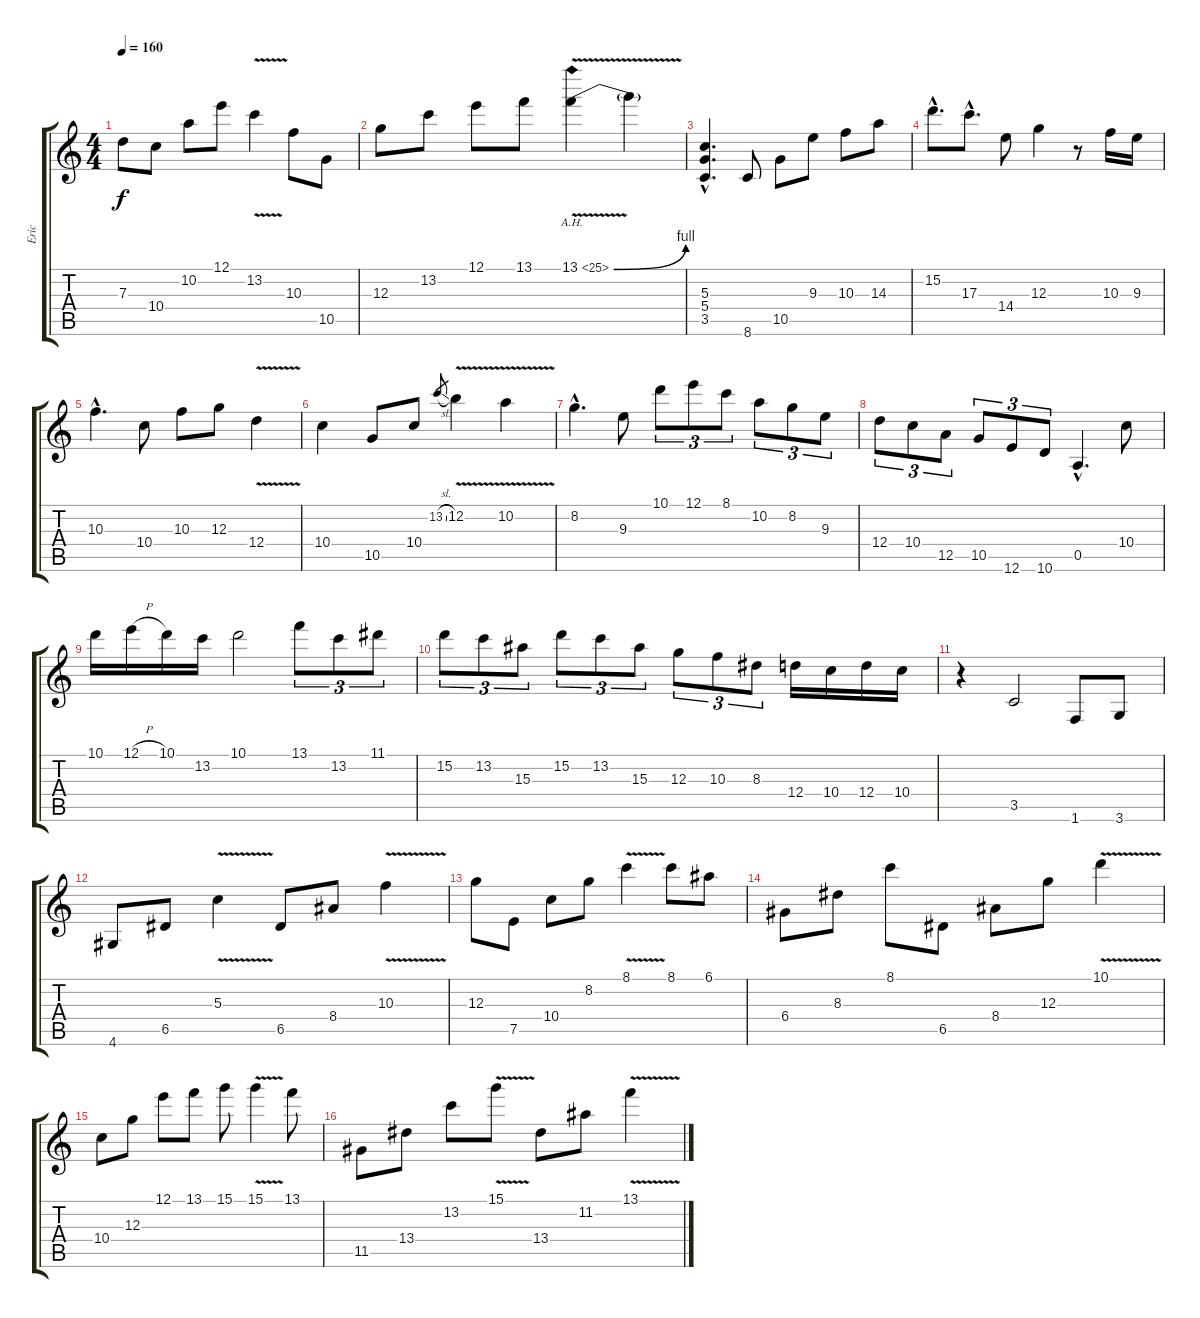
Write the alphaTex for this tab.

\track ("Eric " "Eric ") {instrument distortionguitar}
\staff {score tabs}
\tuning (E4 B3 G3 D3 A2 E2) {hide}
\ts (4 4)
\tempo 160
\clef g2
\ks c
7.3.8{dy f} 10.4.8 10.2.8 12.1.8 13.2{v}.4 10.3.8 10.5.8 |
12.3.8 13.2.8 12.1.8 13.1.8 13.1{be (bend 0 0 60 4) ah 12 v}.4 13.1{t}.4 |
(5.3{hac} 5.4{hac} 3.5{hac}).4{d} 8.6.8 10.5.8 9.3.8 10.3.8 14.3.8 |
15.2{hac}.8{d} 17.3{hac}.8{d} 14.4.8 12.3.4 r.8 10.3.16 9.3.16 |
10.3{hac}.4{d} 10.4.8 10.3.8 12.3.8 12.4{v}.4 |
10.4.4 10.5.8 10.4.8 13.2{sl}.8{gr} 12.2{v}.4 10.2{v}.4 |
8.2{hac}.4{d} 9.3.8 10.1.8{tu (3 2)} 12.1.8{tu (3 2)} 8.1.8{tu (3 2)} 10.2.8{tu (3 2)} 8.2.8{tu (3 2)} 9.3.8{tu (3 2)} |
12.4.8{tu (3 2)} 10.4.8{tu (3 2)} 12.5.8{tu (3 2)} 10.5.8{tu (3 2)} 12.6.8{tu (3 2)} 10.6.8{tu (3 2)} 0.5{hac}.4{d} 10.4.8 |
10.1.16 12.1{h}.16 10.1.16 13.2.16 10.1.2 13.1.8{tu (3 2)} 13.2.8{tu (3 2)} 11.1.8{tu (3 2)} |
15.2.8{tu (3 2)} 13.2.8{tu (3 2)} 15.3.8{tu (3 2)} 15.2.8{tu (3 2)} 13.2.8{tu (3 2)} 15.3.8{tu (3 2)} 12.3.8{tu (3 2)} 10.3.8{tu (3 2)} 8.3.8{tu (3 2)} 12.4.16 10.4.16 12.4.16 10.4.16 |
r.4 3.5.2 1.6.8 3.6.8 |
4.6.8 6.5.8 5.3{v}.4 6.5.8 8.4.8 10.3{v}.4 |
12.3.8 7.5.8 10.4.8 8.2.8 8.1{v}.4 8.1.8 6.1.8 |
6.4.8 8.3.8 8.1.8 6.5.8 8.4.8 12.3.8 10.1{v}.4 |
10.4.8 12.3.8 12.1.8 13.1.8 15.1.8 15.1{v}.4 13.1.8 |
11.5.8 13.4.8 13.2.8 15.1{v}.8 13.4.8 11.2.8 13.1{v}.4
